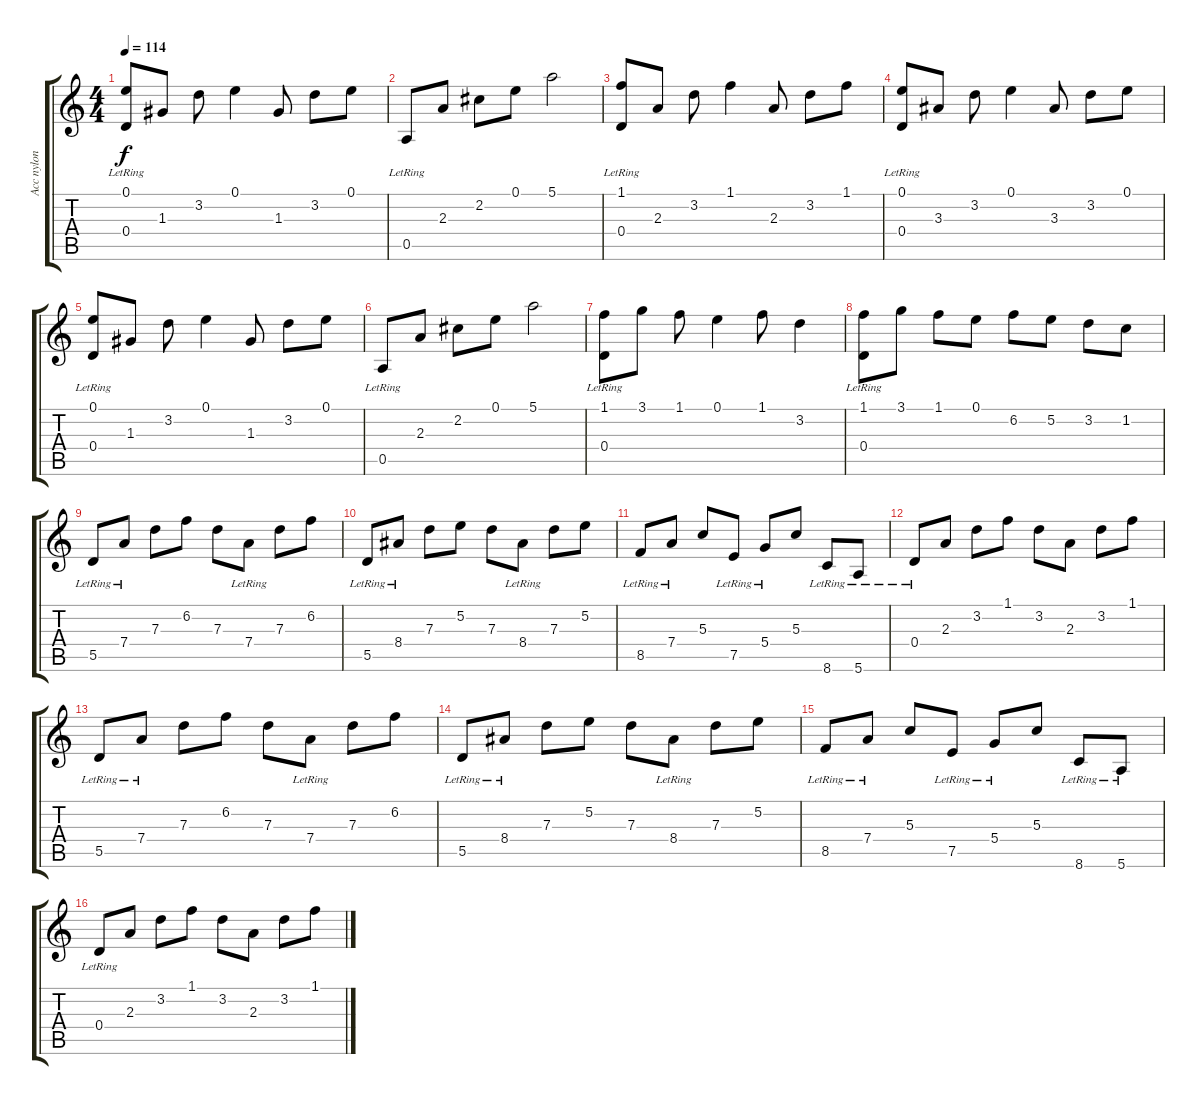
\track ("Acc nylon" "Acc nylon") {instrument acousticguitarnylon}
\staff {score tabs}
\tuning (E4 B3 G3 D3 A2 E2) {hide}
\ts (4 4)
\tempo 114
\clef g2
\ks c
(0.1 0.4{lr}).8{dy f} 1.3.8 3.2.8 0.1.4 1.3.8 3.2.8 0.1.8 |
0.5{lr}.8 2.3.8 2.2.8 0.1.8 5.1.2 |
(1.1 0.4{lr}).8 2.3.8 3.2.8 1.1.4 2.3.8 3.2.8 1.1.8 |
(0.1 0.4{lr}).8 3.3.8 3.2.8 0.1.4 3.3.8 3.2.8 0.1.8 |
(0.1 0.4{lr}).8 1.3.8 3.2.8 0.1.4 1.3.8 3.2.8 0.1.8 |
0.5{lr}.8 2.3.8 2.2.8 0.1.8 5.1.2 |
(1.1 0.4{lr}).8 3.1.8 1.1.8 0.1.4 1.1.8 3.2.4 |
(1.1 0.4{lr}).8 3.1.8 1.1.8 0.1.8 6.2.8 5.2.8 3.2.8 1.2.8 |
5.5{lr}.8 7.4{lr}.8 7.3.8 6.2.8 7.3.8 7.4{lr}.8 7.3.8 6.2.8 |
5.5{lr}.8 8.4{lr}.8 7.3.8 5.2.8 7.3.8 8.4{lr}.8 7.3.8 5.2.8 |
8.5{lr}.8 7.4{lr}.8 5.3.8 7.5{lr}.8 5.4{lr}.8 5.3.8 8.6{lr}.8 5.6{lr}.8 |
0.4{lr}.8 2.3.8 3.2.8 1.1.8 3.2.8 2.3.8 3.2.8 1.1.8 |
5.5{lr}.8 7.4{lr}.8 7.3.8 6.2.8 7.3.8 7.4{lr}.8 7.3.8 6.2.8 |
5.5{lr}.8 8.4{lr}.8 7.3.8 5.2.8 7.3.8 8.4{lr}.8 7.3.8 5.2.8 |
8.5{lr}.8 7.4{lr}.8 5.3.8 7.5{lr}.8 5.4{lr}.8 5.3.8 8.6{lr}.8 5.6{lr}.8 |
0.4{lr}.8 2.3.8 3.2.8 1.1.8 3.2.8 2.3.8 3.2.8 1.1.8
